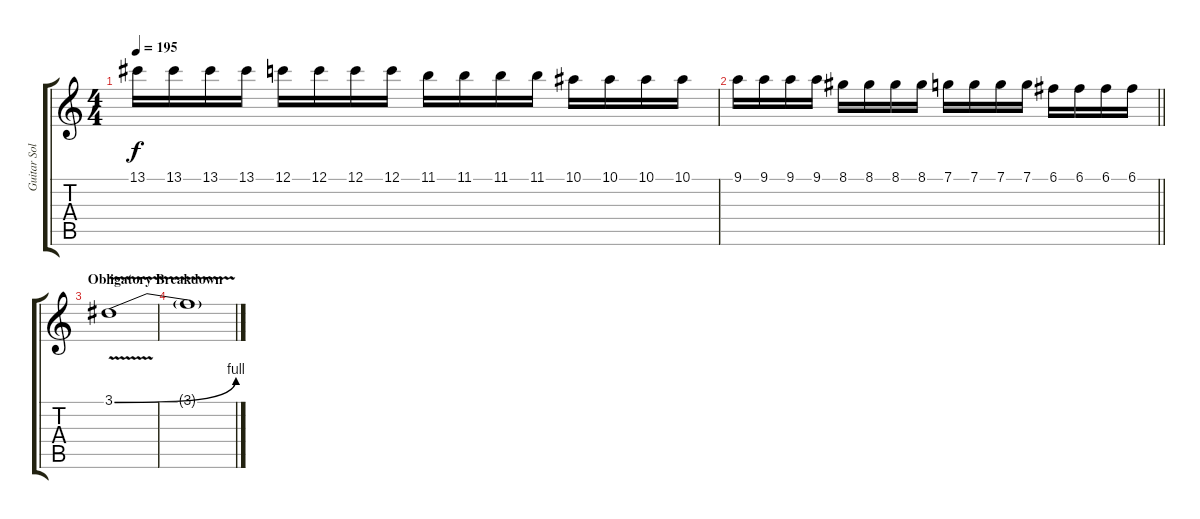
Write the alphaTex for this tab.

\track ("Guitar Solo" "Guitar Sol") {instrument distortionguitar}
\staff {score tabs}
\tuning (C4 G3 Eb3 Bb2 F2 C2) {hide}
\ts (4 4)
\tempo 195
\clef g2
\ks c
13.1.16{dy f} 13.1.16 13.1.16 13.1.16 12.1.16 12.1.16 12.1.16 12.1.16 11.1.16 11.1.16 11.1.16 11.1.16 10.1.16 10.1.16 10.1.16 10.1.16 |
\barLineRight lightlight
9.1.16 9.1.16 9.1.16 9.1.16 8.1.16 8.1.16 8.1.16 8.1.16 7.1.16 7.1.16 7.1.16 7.1.16 6.1.16 6.1.16 6.1.16 6.1.16 |
\section ("" "Obligatory Breakdown")
3.1{be (bend 0 0 60 4) v}.1 |
3.1{t}.1
